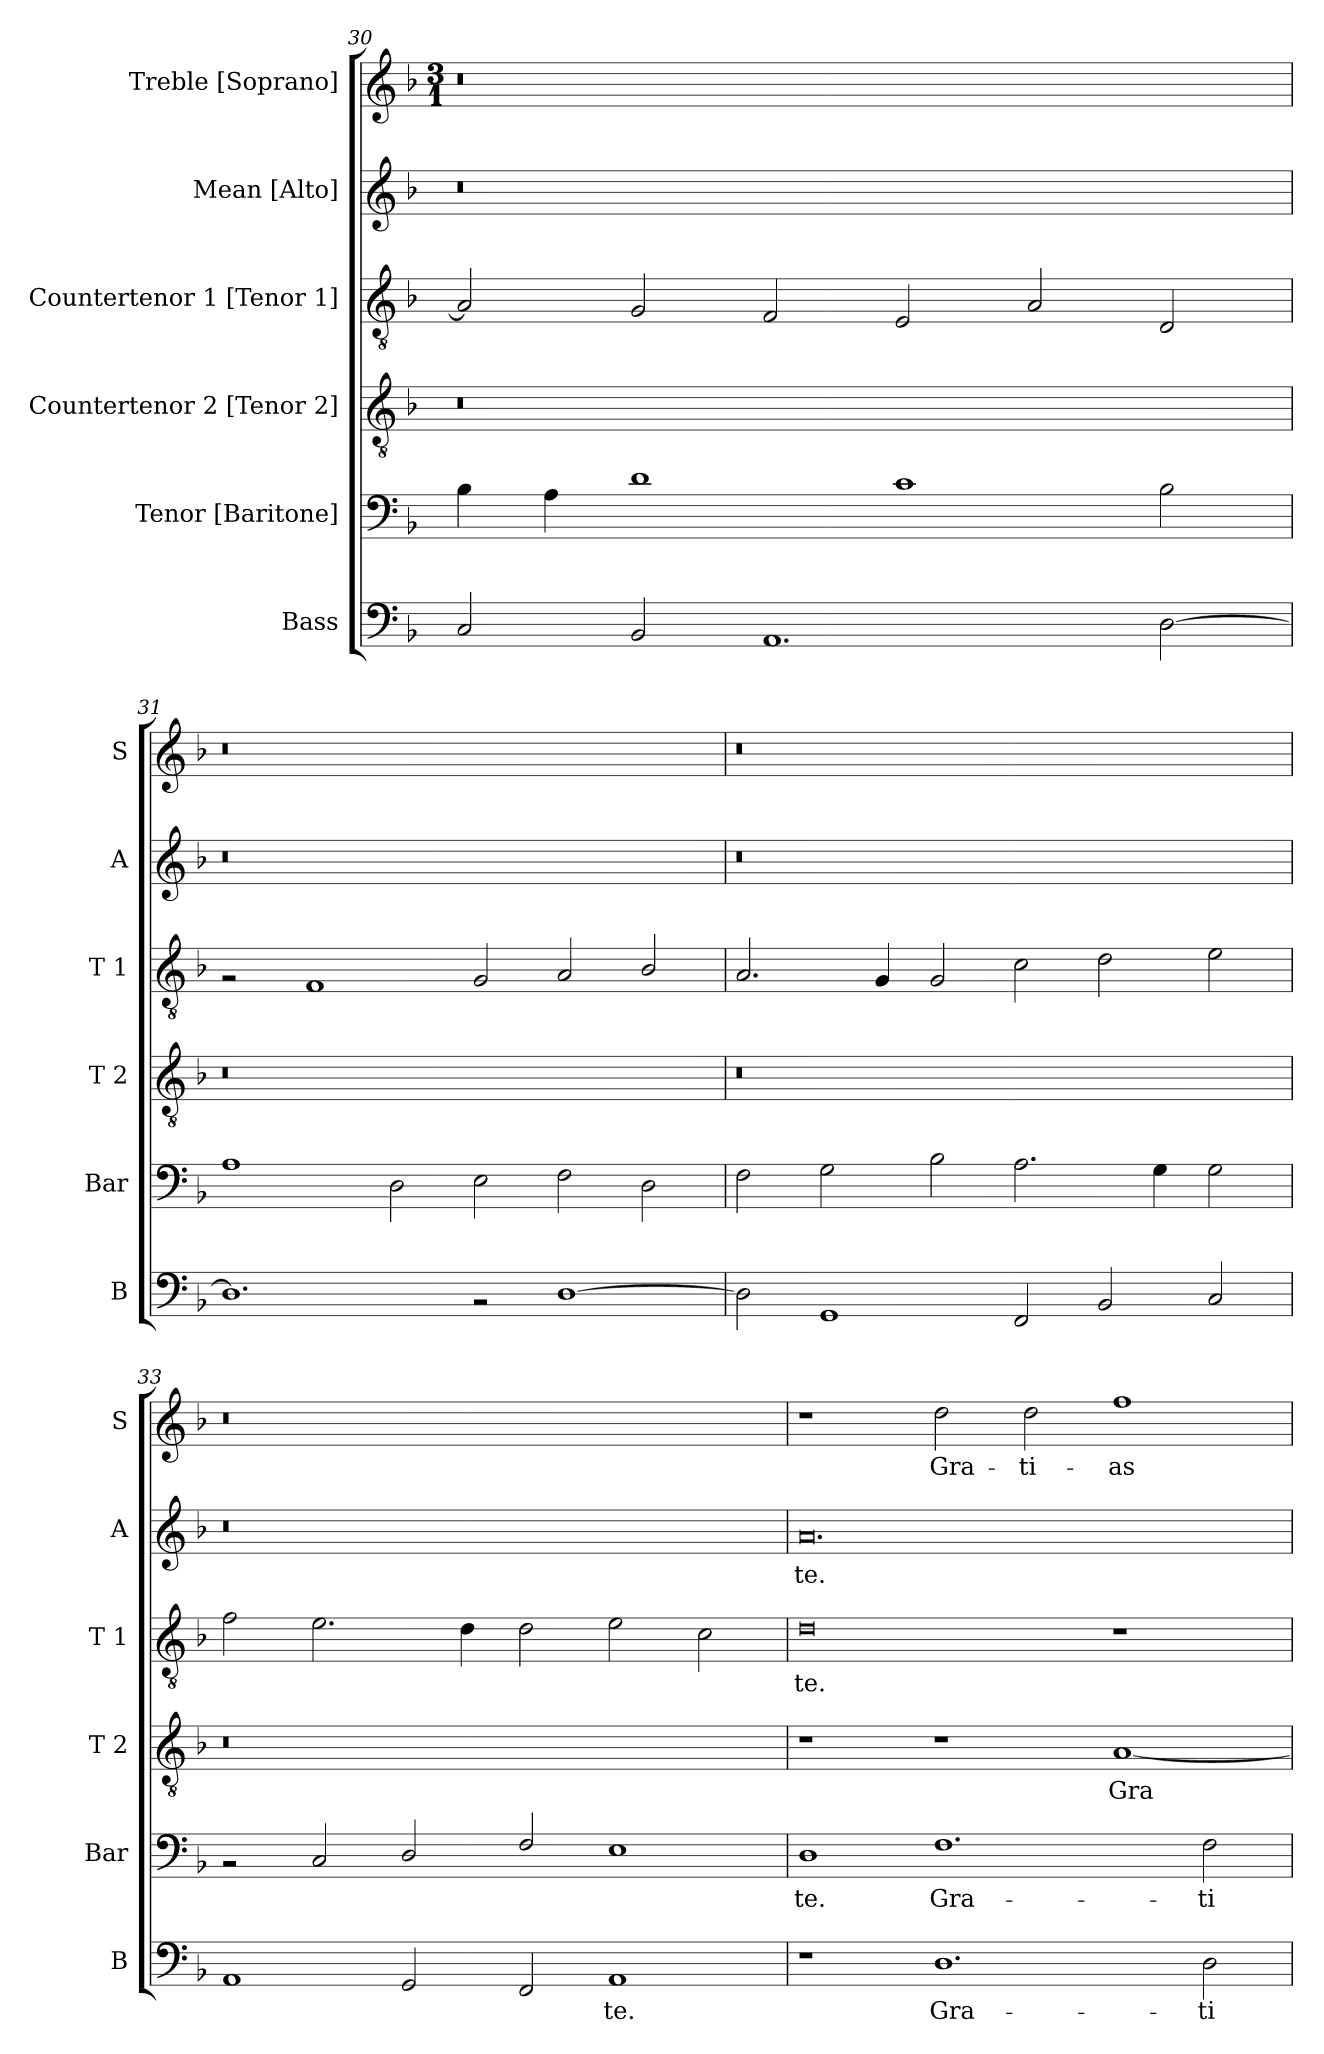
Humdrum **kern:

**kern	**text	**kern	**text	**kern	**text	**kern	**text	**kern	**text	**kern	**text
*part6	*part6	*part5	*part5	*part4	*part4	*part3	*part3	*part2	*part2	*part1	*part1
*staff6	*staff6	*staff5	*staff5	*staff4	*staff4	*staff3	*staff3	*staff2	*staff2	*staff1	*staff1
*I"Bass	*	*I"Tenor [Baritone]	*	*I"Countertenor 2 [Tenor 2]	*	*I"Countertenor 1 [Tenor 1]	*	*I"Mean [Alto]	*	*I"Treble [Soprano]	*
*I'B	*	*I'Bar	*	*I'T 2	*	*I'T 1	*	*I'A	*	*I'S	*
*clefF4	*	*clefF4	*	*clefGv2	*	*clefGv2	*	*clefG2	*	*clefG2	*
*k[b-]	*	*k[b-]	*	*k[b-]	*	*k[b-]	*	*k[b-]	*	*k[b-]	*
*d:	*	*d:	*	*d:	*	*d:	*	*d:	*	*d:	*
*	*	*	*	*	*	*	*	*	*	*M3/1	*
=30	=30	=30	=30	=30	=30	=30	=30	=30	=30	=30	=30
2C/	.	4B-\	.	0.r	.	2A/]	.	0.r	.	0.r	.
.	.	4A\	.	.	.	.	.	.	.	.	.
2BB-/	.	1d	.	.	.	2G/	.	.	.	.	.
1.AA	.	.	.	.	.	2F/	.	.	.	.	.
.	.	1c	.	.	.	2E/	.	.	.	.	.
.	.	.	.	.	.	2A/	.	.	.	.	.
[2D\	.	2B-\	.	.	.	2D/	.	.	.	.	.
=31	=31	=31	=31	=31	=31	=31	=31	=31	=31	=31	=31
*^	*	*	*	*	*	*^	*	*	*	*	*
1.D]	1.ryy	.	1A	.	0.r	.	2b-/yy	2r	.	0.r	.	0.r	.
.	.	.	.	.	.	.	1F	1ryy	.	.	.	.	.
.	.	.	2D\	.	.	.	.	.	.	.	.	.	.
2d/yy	2r	.	2E\	.	.	.	2G/	1.ryy	.	.	.	.	.
[1D	1ryy	.	2F\	.	.	.	2A/	.	.	.	.	.	.
.	.	.	2D\	.	.	.	2B-/	.	.	.	.	.	.
*v	*v	*	*	*	*	*	*v	*v	*	*	*	*	*
=32	=32	=32	=32	=32	=32	=32	=32	=32	=32	=32	=32
2D\]	.	2F\	.	0.r	.	2.A/	.	0.r	.	0.r	.
1GG	.	2G\	.	.	.	.	.	.	.	.	.
.	.	.	.	.	.	4G/	.	.	.	.	.
.	.	2B-\	.	.	.	2G/	.	.	.	.	.
2FF/	.	2.A\	.	.	.	2c\	.	.	.	.	.
2BB-/	.	.	.	.	.	2d\	.	.	.	.	.
.	.	4G\	.	.	.	.	.	.	.	.	.
2C/	.	2G\	.	.	.	2e\	.	.	.	.	.
!!LO:LB:g=z
=33	=33	=33	=33	=33	=33	=33	=33	=33	=33	=33	=33
*	*	*^	*	*	*	*	*	*	*	*	*
1AA	.	2d/yy	2r	.	0.r	.	2f\	.	0.r	.	0.r	.
.	.	2C/	1ryy	.	.	.	2.e\	.	.	.	.	.
2GG/	.	2D/	.	.	.	.	.	.	.	.	.	.
.	.	.	.	.	.	.	4d\	.	.	.	.	.
2FF/	.	2F/	1.ryy	.	.	.	2d\	.	.	.	.	.
!	!LO:LY:b	!	!	!	!	!	!	!	!	!	!	!
1AA	te.	1E	.	.	.	.	2e\	.	.	.	.	.
.	.	.	.	.	.	.	2c\	.	.	.	.	.
*	*	*v	*v	*	*	*	*	*	*	*	*	*
!!LO:PB:g=z
=34	=34	=34	=34	=34	=34	=34	=34	=34	=34	=34	=34
!	!	!	!LO:LY:b	!	!	!	!LO:LY:b	!	!LO:LY:b	!	!
1r	.	1D	te.	1r	.	0d	te.	0.a	te.	1r	.
!	!LO:LY:b	!	!LO:LY:b	!	!	!	!	!	!	!	!LO:LY:b
1.D	Gra-	1.F	Gra-	1r	.	.	.	.	.	2dd\	Gra-
!	!	!	!	!	!	!	!	!	!	!	!LO:LY:b
.	.	.	.	.	.	.	.	.	.	2dd\	-ti-
!	!	!	!	!	!LO:LY:b	!	!	!	!	!	!LO:LY:b
.	.	.	.	[1A	Gra-	1r	.	.	.	[1ff	-as
!	!LO:LY:b	!	!LO:LY:b	!	!	!	!	!	!	!	!
2D\	-ti-	2F\	-ti-	.	.	.	.	.	.	.	.
=	=	=	=	=	=	=	=	=	=	=	=
*-	*-	*-	*-	*-	*-	*-	*-	*-	*-	*-	*-
